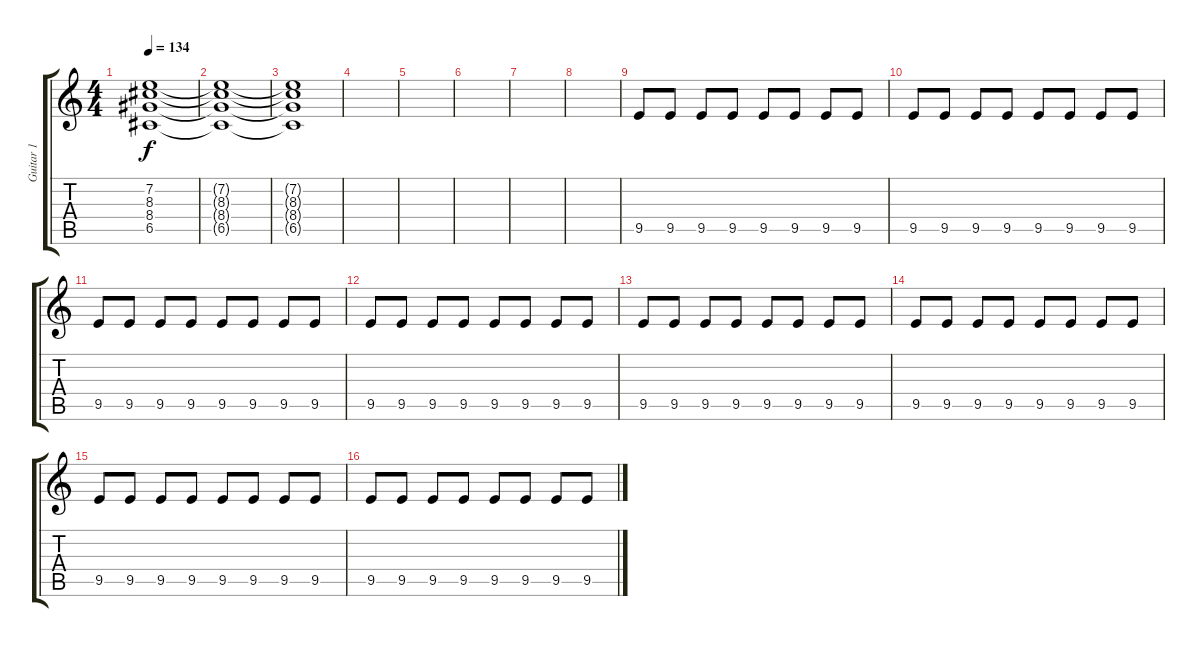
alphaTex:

\track ("Guitar 1" "Guitar 1") {instrument electricguitarclean}
\staff {score tabs}
\tuning (D4 A3 F3 C3 G2 D2) {hide}
\ts (4 4)
\tempo 134
\clef g2
\ks c
(7.2 8.3 8.4 6.5).1{dy f} |
(7.2{t} 8.3{t} 8.4{t} 6.5{t}).1 |
(7.2{t} 8.3{t} 8.4{t} 6.5{t}).1 |
|
|
|
|
|
9.5.8{volume 9 instrument electricguitarmuted} 9.5.8 9.5.8 9.5.8 9.5.8 9.5.8 9.5.8 9.5.8 |
9.5.8{instrument electricguitarmuted} 9.5.8 9.5.8 9.5.8 9.5.8 9.5.8 9.5.8 9.5.8 |
9.5.8{instrument electricguitarmuted} 9.5.8 9.5.8 9.5.8 9.5.8 9.5.8 9.5.8 9.5.8 |
9.5.8{instrument electricguitarmuted} 9.5.8 9.5.8 9.5.8 9.5.8 9.5.8 9.5.8 9.5.8 |
9.5.8{instrument electricguitarmuted} 9.5.8 9.5.8 9.5.8 9.5.8 9.5.8 9.5.8 9.5.8 |
9.5.8{instrument electricguitarmuted} 9.5.8 9.5.8 9.5.8 9.5.8 9.5.8 9.5.8 9.5.8 |
9.5.8{instrument electricguitarmuted} 9.5.8 9.5.8 9.5.8 9.5.8 9.5.8 9.5.8 9.5.8 |
9.5.8{instrument electricguitarmuted} 9.5.8 9.5.8 9.5.8 9.5.8 9.5.8 9.5.8 9.5.8
